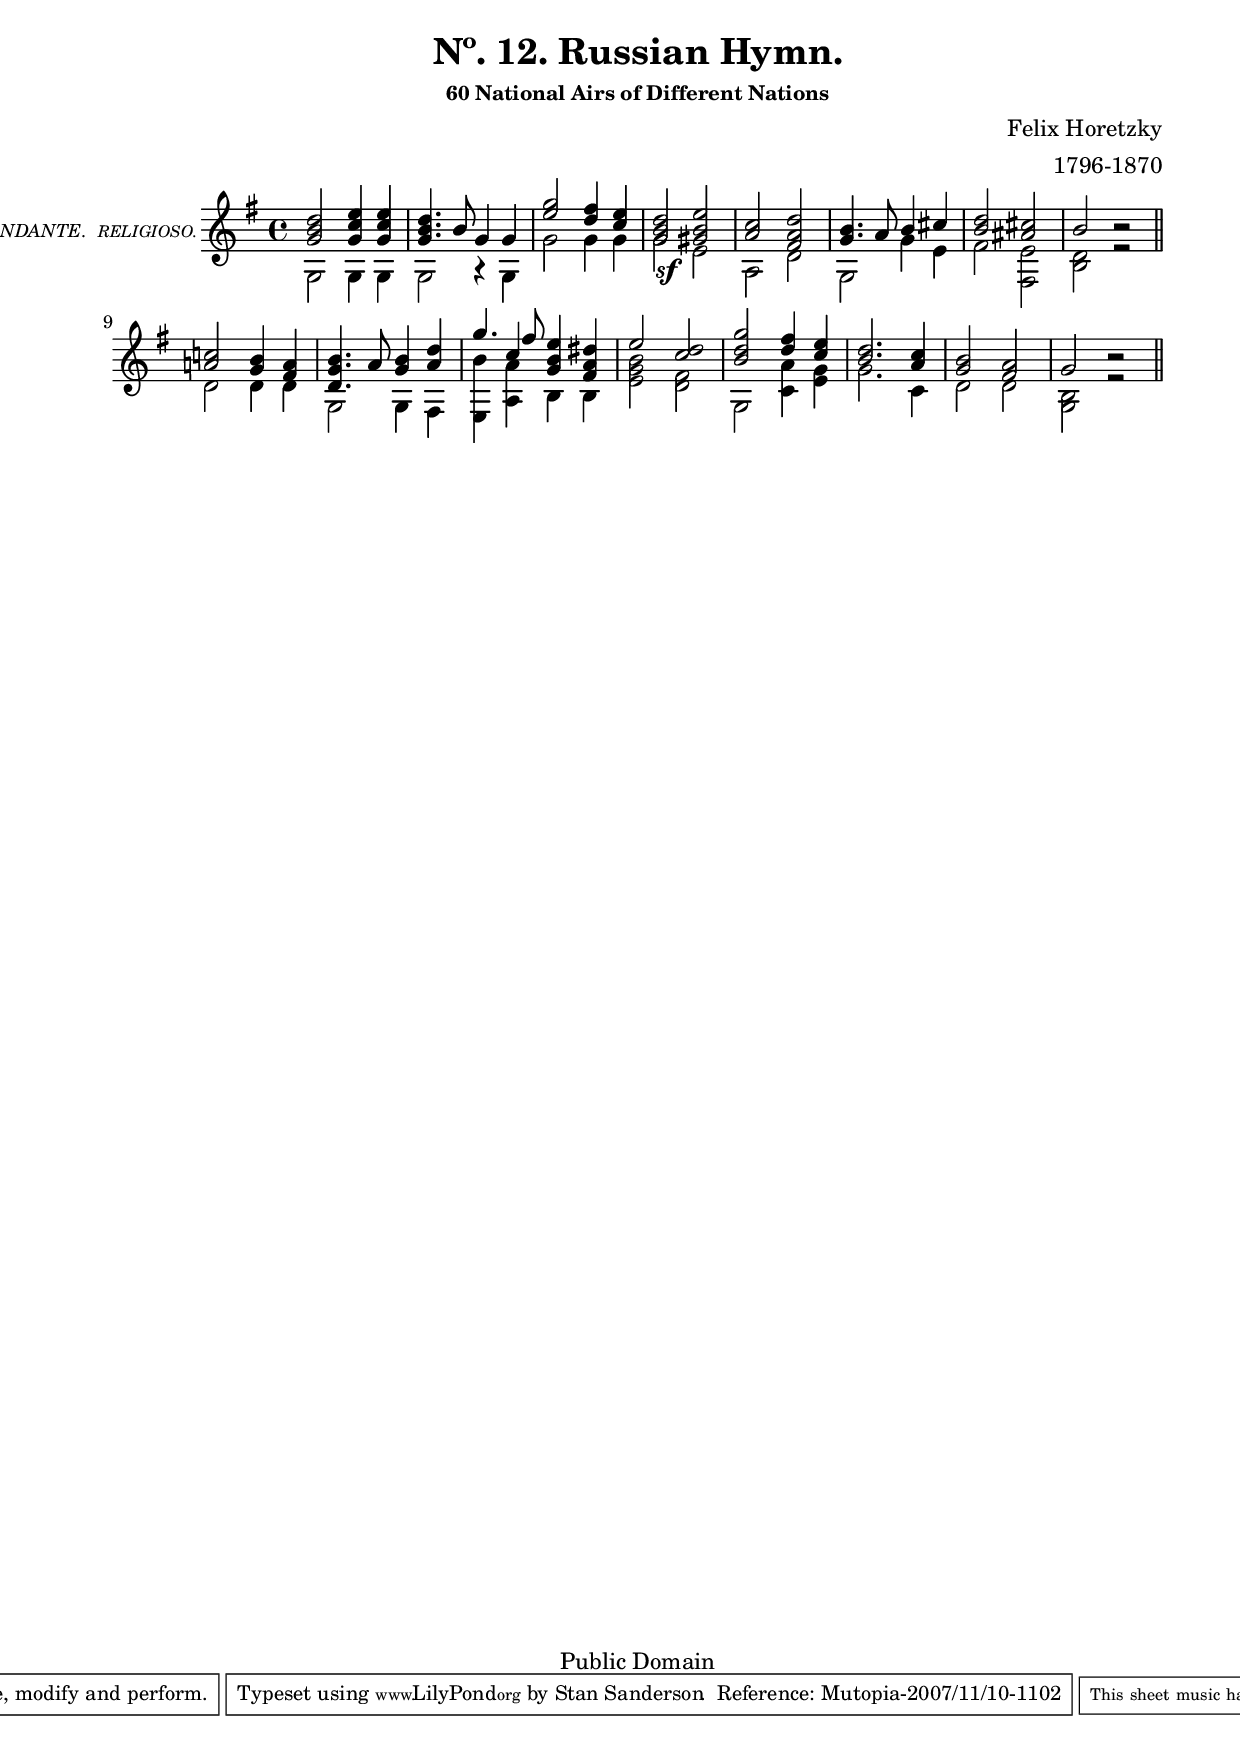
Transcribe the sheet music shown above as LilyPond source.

% Entered on Nov 5, 2007
\version "2.11.34"
%#(set-global-staff-size 17) 

\paper {
%	#(set-paper-size "a4")
%	#(set-paper-size "letter")
	left-margin = 0.75 \in
	line-width = 7.0 \in
	between-system-padding = #2.0
	between-system-space = #2.0
	ragged-last-bottom = ##t 
	ragged-bottom = ##f
}

\header {
	title = "Nº. 12. Russian Hymn."
	subtitle = ""
	subsubtitle = "60 National Airs of Different Nations"
	composer = \markup{\column \right-align 
	{\line {Felix Horetzky} 1796-1870}}
	meter = ""
% MUTOPIA
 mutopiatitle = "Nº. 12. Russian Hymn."
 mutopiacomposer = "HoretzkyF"
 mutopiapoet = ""
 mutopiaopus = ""
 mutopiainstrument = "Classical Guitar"
 date = "unk"
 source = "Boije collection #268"
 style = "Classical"
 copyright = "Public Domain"
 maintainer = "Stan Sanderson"
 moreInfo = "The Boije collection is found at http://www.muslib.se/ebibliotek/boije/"
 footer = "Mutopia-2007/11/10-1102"
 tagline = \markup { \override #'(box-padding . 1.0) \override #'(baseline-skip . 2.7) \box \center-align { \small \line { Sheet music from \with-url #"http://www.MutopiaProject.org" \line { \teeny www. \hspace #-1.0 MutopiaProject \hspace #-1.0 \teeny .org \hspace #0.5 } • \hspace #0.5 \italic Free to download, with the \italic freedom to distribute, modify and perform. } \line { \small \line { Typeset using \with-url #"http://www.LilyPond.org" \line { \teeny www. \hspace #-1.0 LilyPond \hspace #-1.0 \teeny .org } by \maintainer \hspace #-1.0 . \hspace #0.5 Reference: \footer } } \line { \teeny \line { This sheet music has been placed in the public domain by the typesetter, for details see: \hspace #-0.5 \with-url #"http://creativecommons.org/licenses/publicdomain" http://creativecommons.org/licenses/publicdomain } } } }
}

%%%%%%%%%%%%%%%%%%%%%%%%%%%%%%%%%%%%
%%
%% Source & comments
%%	
%%  Felix Horetzky was born in Horyszów Ruski, Poland, January 1, 1796.
%%	Little is known about he came to the guitar. He traveled to Vienna
%%	to study under master guitarrist, Mauro Giuliani. He traveled
%%  extensively in Europe as a concert performer and teacher. He wrote
%%  between 100 and 150 pieces for the guitar. He died in Edinburgh
%%  on October 6, 1870.
%%
%%	This piece is from #268, "60 National Airs of Different Nations",
%%	in the Boije collection and is in the public domain.
%%	<http://www.muslib.se/ebibliotek/boije/>
%%	Publisher: Chappell (London), no date given.
%%
%%	Carl Boije (1849-1923) was an amateur guitarist whose vast collection
%%	was donated to the State Library of Sweden after his death.
%%
%%	The dynamic markings for the most part follow the original score; obvious
%%	notation errors have been corrected.
%%
%%%%%%%%%%%%%%%%%%%%%%%%%%%%%%%%%%%%

\include "english.ly"

%%%% shortcuts

dol = \markup { \smaller\italic "dolce."}
cres = \markup{\smaller\italic"cresc:"}
cress = \markup{\tiny\smaller\italic"cresc:"}
espr = \markup{\smaller\italic"espres:"}
rit = \markup{\smaller\italic"ritart:"}
atem = \markup{\smaller\italic"a tempo:"}
smz = \markup{\smaller\italic"smorz:"} % smorzando
showTup = { \override TupletNumber #'transparent = ##f
		\override TupletBracket #'transparent = ##f }
hideTup = { \override TupletNumber #'transparent = ##t
		\override TupletBracket #'transparent = ##t }
seg = \markup {\smaller \smaller \musicglyph #"scripts.segno"}
cod = \markup {\smaller \vcenter "to" \hspace #0.7 \smaller \vcenter \musicglyph #"scripts.coda"}
toseg = \markup { \bold \vcenter "to" \hspace #0.7 \vcenter \smaller \musicglyph #"scripts.segno" }
fin = \markup {\smaller \smaller \bold \italic "Fine."}		
I = \once \override NoteColumn #'ignore-collision = ##t	

%% End shortcuts


%%%%%%%%%%
%% Reminders
%
%    \once \override DynamicText #'extra-offset = #'(-3.75 . 5.5)
%    \once \override TextScript #'extra-offset = #'( 0.8 . -2.3 )
%
%%%%%%%%%%

upper = \relative c''{
	\set Staff.instrumentName=\markup{ \center-align 
	{\smaller\bold "Nº. 12  " \smaller\smaller\italic "ANDANTE. " 
	\tiny\smaller\italic "RELIGIOSO."}}
		<d b g>2 <e c g>4 <e c g> |
		<d b g>4. b8 g4 g |
		<g' e>2 <fs d>4 <e c> |
		<d b g>2 <e b gs> |
		<c a> <d a fs> |
		<b g>4. a8 b4 cs |
		<d b>2 <cs as> |
		b b\rest | \bar "||"
	
		<c! a!> <b g>4 <a fs> |
		<b g d>4. a8 <b g>4 <d a> |
		<<{g4. fs8}\\{\voiceThree s4 c}>> <e b g> <ds a fs> |
		e2 <d c> |
		<g d b> <fs d>4 <e c> |
		<d b>2. <c a>4 |
		<b g>2 <a fs> |
		g b\rest
}
		

lower = \relative c' { 
	\override Staff.NoteCollision 
	#'merge-differently-headed = ##t
	g2 g4 g | 
	g2 r4 g |
	g'2 g4 g |
	g2 \once \override DynamicText #'extra-offset = #'(-3.25 . 1.7) e_\sf |
	a, d |
	g, g'4 e |
	fs2 <e fs,> |
	<d b> r |
	
	d2 d4 d |
	g,2 g4 fs |
	<b' e,,> <a a,> b, b |
	<b' g e>2 <fs d> |
	g, <a' c,>4 <g e> |
	g2. c,4 |
	d2 d |
	<b g> r |
	
}

staffClassicalGuitar = \new Staff  {
		\time 4/4
		\key g \major
		\set Staff.connectArpeggios = ##t
		\set Staff.midiInstrument="acoustic guitar (nylon)"
		<<
			\new Voice = A { \voiceOne  \upper }			
			\new Voice = C { \voiceFour  \lower }
		>>
		\bar "||"   %%  "|."
}

\score { 
		<<
			\staffClassicalGuitar
		>>
		}
		
\layout  {\context {
   \Staff
   \consists Span_arpeggio_engraver
 } }

\score {
%%	\unfoldRepeats
	\staffClassicalGuitar
	\midi {
		\context {
			\Score
			tempoWholesPerMinute = #(ly:make-moment 110 4)
		}
		\context {
			\Voice
			\remove "Dynamic_performer"
	    }
    }
}
